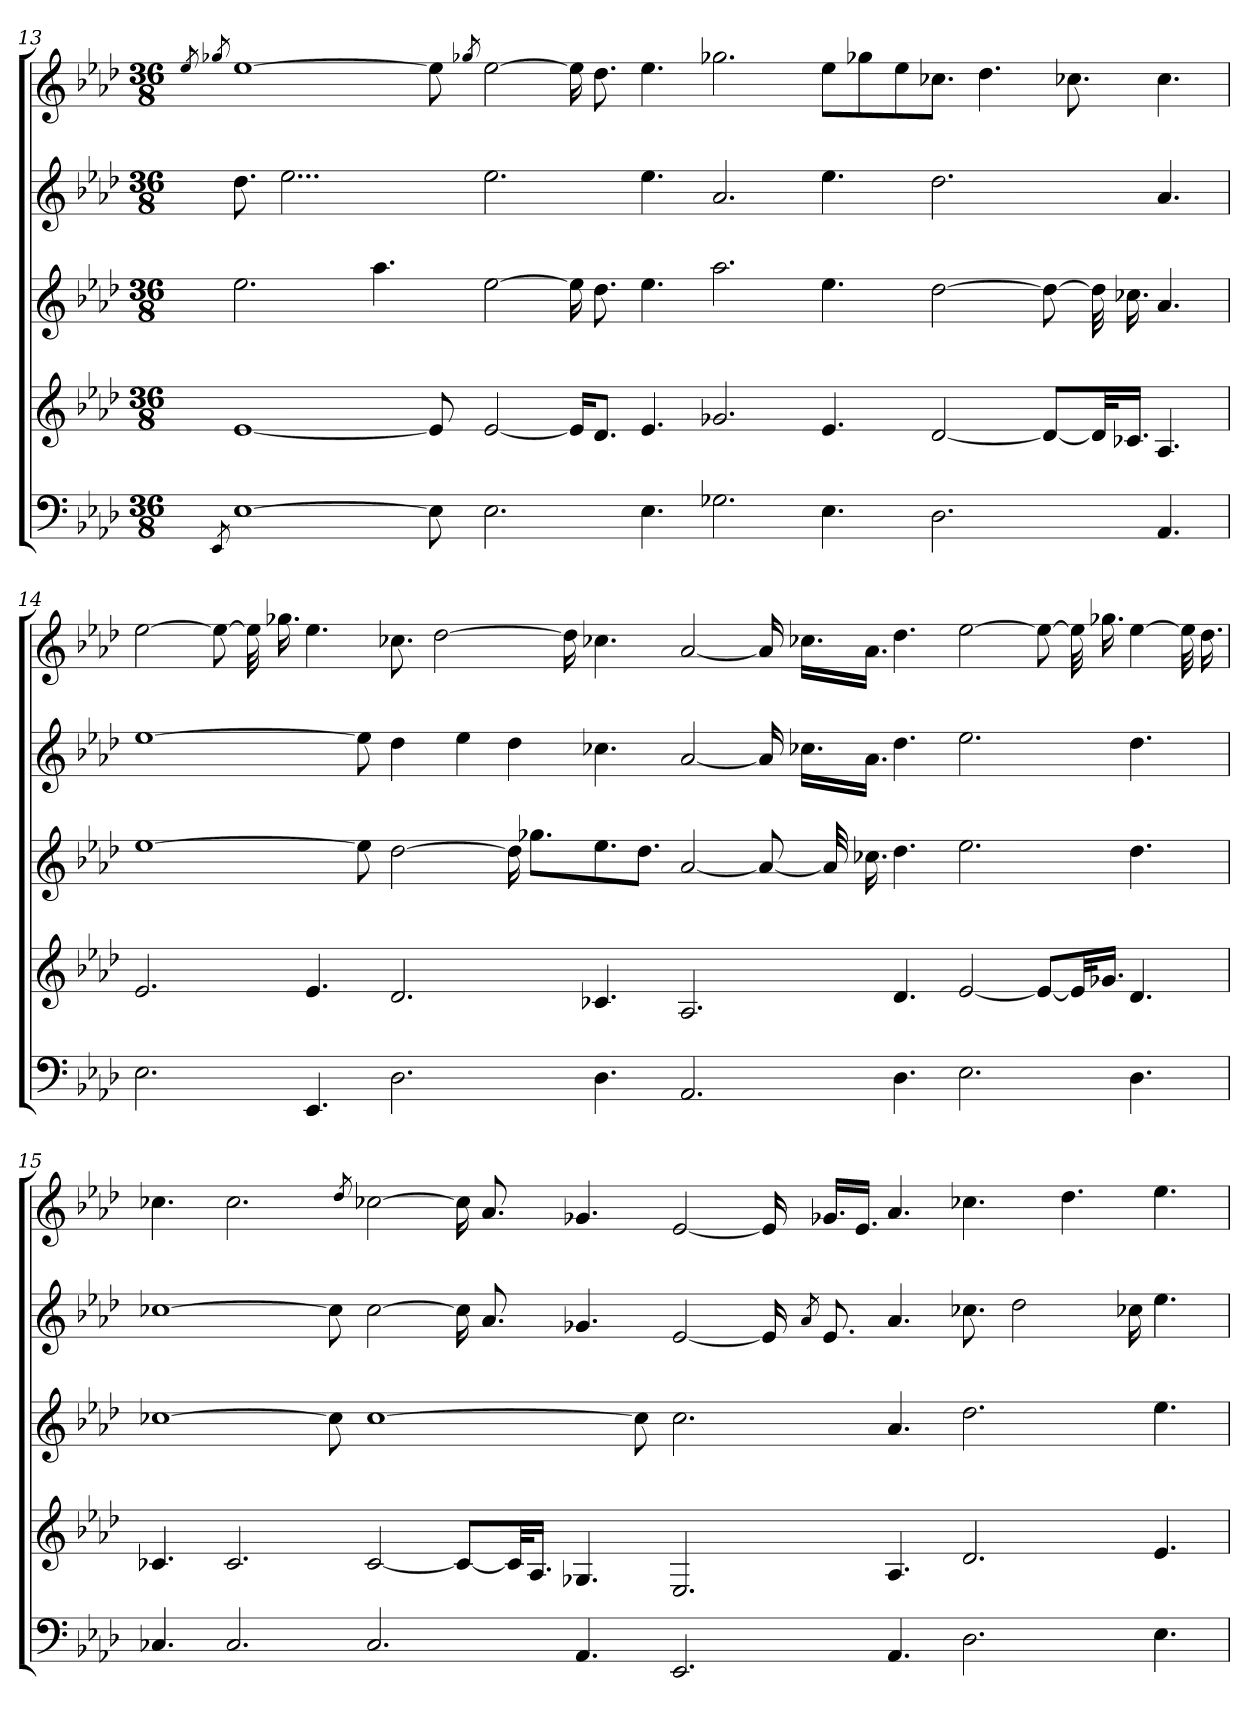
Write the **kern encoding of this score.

**kern	**kern	**kern	**kern	**kern
*part5	*part4	*part3	*part2	*part1
*staff5	*staff4	*staff3	*staff2	*staff1
*clefF4	*clefG2	*clefG2	*clefG2	*clefG2
*k[b-e-a-d-]	*k[b-e-a-d-]	*k[b-e-a-d-]	*k[b-e-a-d-]	*k[b-e-a-d-]
*M36/8	*M36/8	*M36/8	*M36/8	*M36/8
=13	=13	=13	=13	=13
.	.	.	.	8qee-
8qEE-	.	.	.	8qgg-X
[1E-	[1e-	2.ee-	8.dd-	[1ee-
.	.	.	2...ee-	.
.	.	4.aa-	.	.
8E-]	8e-]	.	.	8ee-]
.	.	.	.	8qgg-X
2.E-	[2e-	[2ee-	2.ee-	[2ee-
.	16e-/KL]	16ee-]	.	16ee-]
.	8.d-/J	8.dd-	.	8.dd-
4.E-	4.e-	4.ee-	4.ee-	4.ee-
2.G-X	2.g-X	2.aa-	2.a-	2.gg-X
4.E-	4.e-	4.ee-	4.ee-	8ee-\L
.	.	.	.	8gg-X\
.	.	.	.	8ee-\
2.D-	[2d-	[2dd-	2.dd-	8.cc-X\J
.	.	.	.	4.dd-
.	8d-/L_	8dd-_	.	.
.	.	.	.	8.cc-X
.	32d-/KL]	32dd-]	.	.
.	16.c-X/JJ	16.cc-X	.	.
4.AA-	4.A-	4.a-	4.a-	4.cc-
=14	=14	=14	=14	=14
2.E-	2.e-	[1ee-	[1ee-	[2ee-
.	.	.	.	8ee-_
.	.	.	.	32ee-]
.	.	.	.	16.gg-X
4.EE-	4.e-	.	.	4.ee-
.	.	8ee-]	8ee-]	.
2.D-	2.d-	[2dd-	4dd-	8.cc-X
.	.	.	.	[2dd-
.	.	.	4ee-	.
.	.	16dd-]	4dd-	.
.	.	8.gg-X\L	.	.
.	.	.	.	16dd-]
4.D-	4.c-X	8.ee-\	4.cc-X	4.cc-X
.	.	8.dd-\J	.	.
2.AA-	2.A-	[2a-	[2a-	[2a-
.	.	8a-_	16a-]	16a-]
.	.	.	16.cc-X\LL	16.cc-X\LL
.	.	32a-]	.	.
.	.	16.cc-X	16.a-\JJ	16.a-\JJ
4.D-	4.d-	4.dd-	4.dd-	4.dd-
2.E-	[2e-	2.ee-	2.ee-	[2ee-
.	8e-/L_	.	.	8ee-_
.	32e-/KL]	.	.	32ee-]
.	16.g-X/JJ	.	.	16.gg-X
4.D-	4.d-	4.dd-	4.dd-	[4ee-
.	.	.	.	32ee-]
.	.	.	.	16.dd-
=15	=15	=15	=15	=15
4.C-X	4.c-X	[1cc-X	[1cc-X	4.cc-X
2.C-	2.c-	.	.	2.cc-
.	.	8cc-]	8cc-]	.
.	.	.	.	8qdd-
2.C-	[2c-	[1cc-	[2cc-	[2cc-X
.	8c-/L_	.	16cc-]	16cc-]
.	.	.	8.a-	8.a-
.	32c-/KL]	.	.	.
.	16.A-/JJ	.	.	.
4.AA-	4.G-X	.	4.g-X	4.g-X
.	.	8cc-]	.	.
2.EE-	2.E-	2.cc-	[2e-	[2e-
.	.	.	16e-]	16e-]
.	.	.	8qa-	.
.	.	.	8.e-	16.g-X/LL
.	.	.	.	16.e-/JJ
4.AA-	4.A-	4.a-	4.a-	4.a-
2.D-	2.d-	2.dd-	8.cc-X	4.cc-X
.	.	.	2dd-	.
.	.	.	.	4.dd-
.	.	.	16cc-X	.
4.E-	4.e-	4.ee-	4.ee-	4.ee-
=	=	=	=	=
*-	*-	*-	*-	*-
